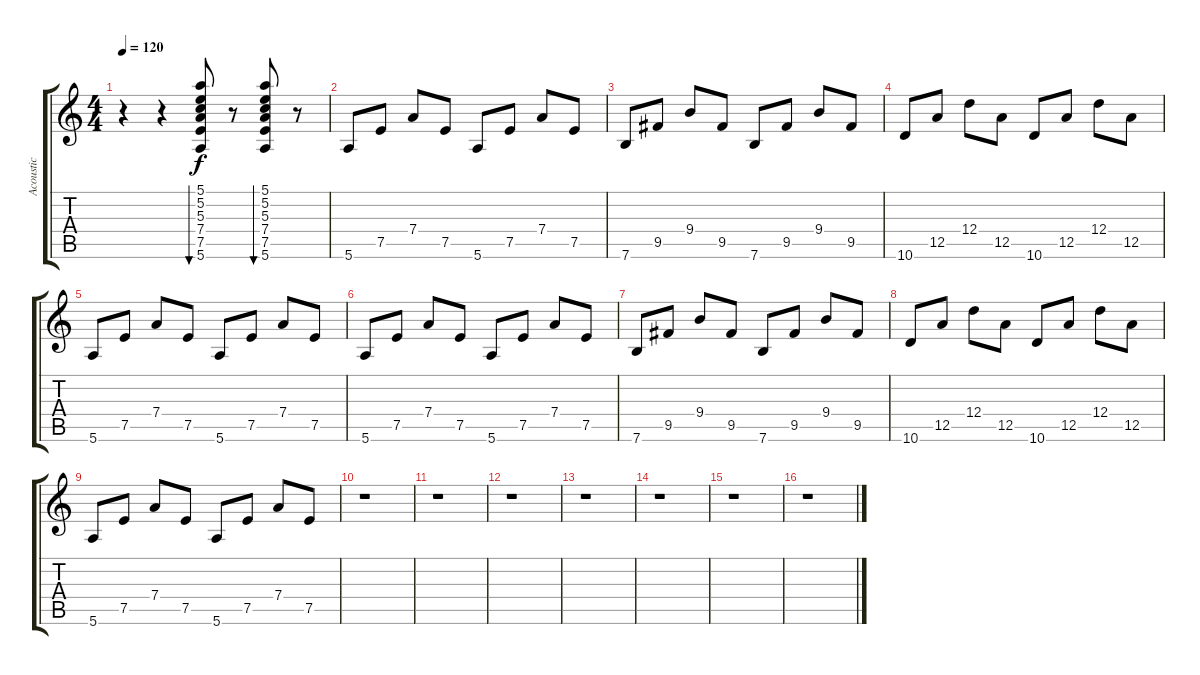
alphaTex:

\track ("Acoustic" "Acoustic") {instrument acousticguitarsteel}
\staff {score tabs}
\tuning (E4 B3 G3 D3 A2 E2) {hide}
\ts (4 4)
\tempo 120
\clef g2
\ks c
r.4{dy f} r.4 (5.1 5.2 5.3 7.4 7.5 5.6).8{bu 60} r.8 (5.1 5.2 5.3 7.4 7.5 5.6).8{bu 60} r.8 |
5.6.8 7.5.8 7.4.8 7.5.8 5.6.8 7.5.8 7.4.8 7.5.8 |
7.6.8 9.5.8 9.4.8 9.5.8 7.6.8 9.5.8 9.4.8 9.5.8 |
10.6.8 12.5.8 12.4.8 12.5.8 10.6.8 12.5.8 12.4.8 12.5.8 |
5.6.8 7.5.8 7.4.8 7.5.8 5.6.8 7.5.8 7.4.8 7.5.8 |
5.6.8 7.5.8 7.4.8 7.5.8 5.6.8 7.5.8 7.4.8 7.5.8 |
7.6.8 9.5.8 9.4.8 9.5.8 7.6.8 9.5.8 9.4.8 9.5.8 |
10.6.8 12.5.8 12.4.8 12.5.8 10.6.8 12.5.8 12.4.8 12.5.8 |
5.6.8 7.5.8 7.4.8 7.5.8 5.6.8 7.5.8 7.4.8 7.5.8 |
r.1 |
r.1 |
r.1 |
r.1 |
r.1 |
r.1 |
r.1
